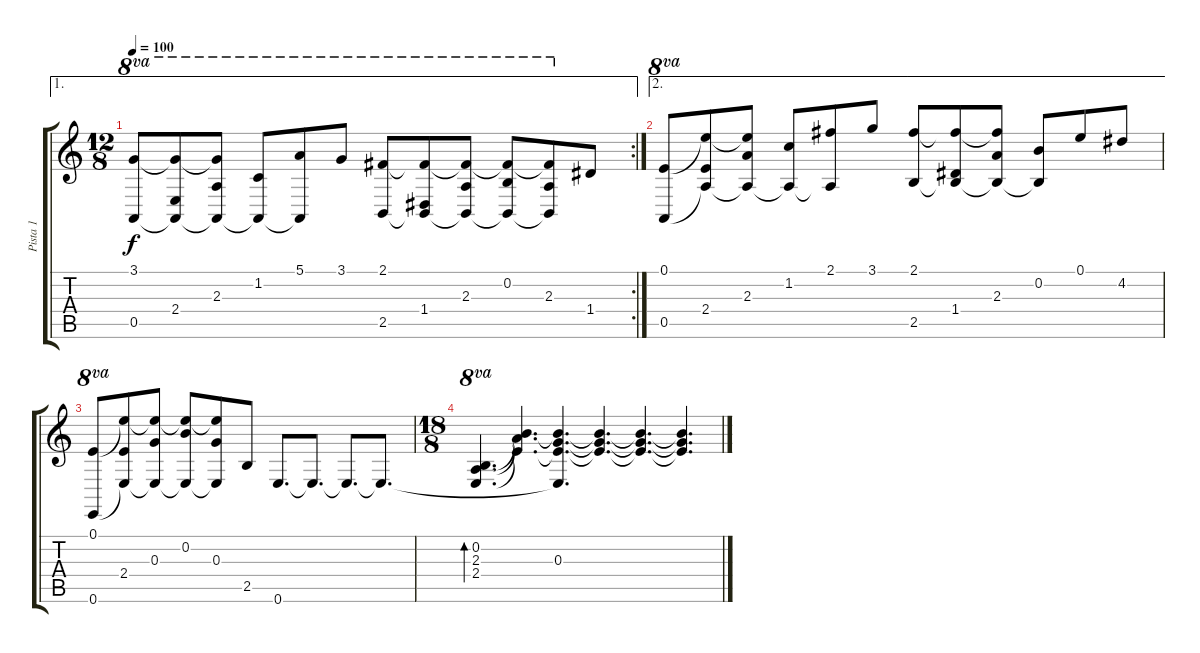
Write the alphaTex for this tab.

\track ("Pista 1" "Pista 1") {instrument acousticguitarnylon}
\staff {score tabs}
\tuning (E4 B3 G3 D3 A2 E2) {hide}
\ae 1
\rc 2
\ts (12 8)
\tempo 100
\clef g2
\ks c
(3.1 0.5).8{ot 8va dy f} (3.1{t} 2.4 0.5{t}).8{ot 8va} (3.1{t} 2.3 0.5{t}).8{ot 8va} (1.2 0.5{t}).8{ot 8va} (5.1 0.5{t}).8{ot 8va} 3.1.8{ot 8va} (2.1 2.5).8{ot 8va} (2.1{t} 1.4 2.5{t}).8{ot 8va} (2.1{t} 2.3 2.5{t}).8{ot 8va} (2.1{t} 0.2 2.5{t}).8{ot 8va} (2.1{t} 2.3 2.5{t}).8{ot 8va} 1.4.8 |
\ae 2
(0.1 0.5).8{ot 8va} (0.1{t} 2.4 0.5{t}).8 (0.1{t} 2.3 0.5{t}).8 (1.2 0.5{t}).8 (2.1 0.5{t}).8 3.1.8 (2.1 2.5).8 (2.1{t} 1.4 2.5{t}).8 (2.1{t} 2.3 2.5{t}).8 (0.2 2.5{t}).8 0.1.8 4.2.8 |
(0.1 0.6).8{ot 8va} (0.1{t} 2.4 0.6{t}).8 (0.1{t} 0.3 0.6{t}).8 (0.1{t} 0.2 0.6{t}).8 (0.1{t} 0.3 0.6{t}).8 2.5.8 0.6.8{d} 0.6{t}.8{d} 0.6{t}.8{d} 0.6{t}.8{d} |
\ts (18 8)
(0.2 2.3 2.4).4{d bd 60 ot 8va} (0.2{t} 2.3{t} 2.4{t}).4{d} (0.2{t} 0.3 2.4{t} 0.6{t}).4{d} (0.2{t} 0.3{t} 2.4{t}).4{d} (0.2{t} 0.3{t} 2.4{t}).4{d} (0.2{t} 0.3{t} 2.4{t}).4{d}
